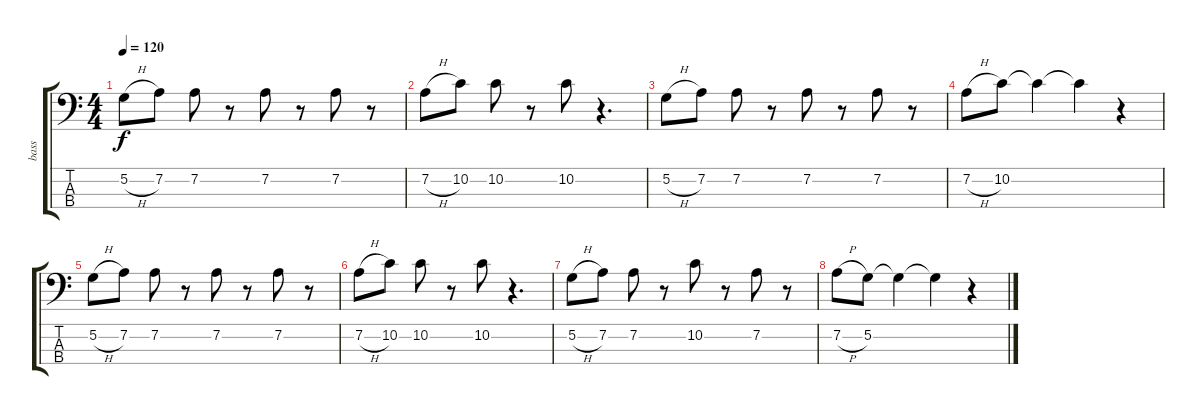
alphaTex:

\track ("bass" "bass") {instrument electricbasspick}
\staff {score tabs}
\tuning (G2 D2 A1 E1) {hide}
\ts (4 4)
\tempo 120
\clef f4
\ks c
5.2{h}.8{dy f instrument electricbasspick} 7.2.8 7.2.8 r.8 7.2.8 r.8 7.2.8 r.8 |
7.2{h}.8 10.2.8 10.2.8 r.8 10.2.8 r.4{d} |
5.2{h}.8 7.2.8 7.2.8 r.8 7.2.8 r.8 7.2.8 r.8 |
7.2{h}.8 10.2.8 10.2{t}.4 10.2{t}.4 r.4 |
5.2{h}.8 7.2.8 7.2.8 r.8 7.2.8 r.8 7.2.8 r.8 |
7.2{h}.8 10.2.8 10.2.8 r.8 10.2.8 r.4{d} |
5.2{h}.8 7.2.8 7.2.8 r.8 10.2.8 r.8 7.2.8 r.8 |
7.2{h}.8 5.2.8 5.2{t}.4 5.2{t}.4 r.4
